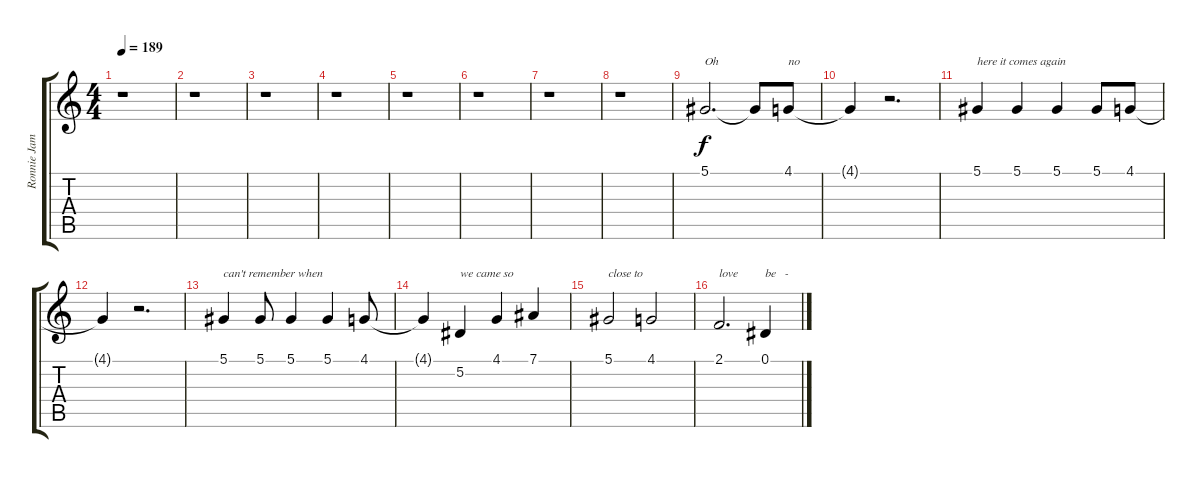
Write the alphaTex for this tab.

\track ("Ronnie James Dio" "Ronnie Jam") {instrument violin}
\staff {score tabs}
\tuning (Eb4 Bb3 Gb3 Db3 Ab2 Eb2) {hide}
\ts (4 4)
\tempo 189
\clef g2
\ks c
r.1{dy f instrument violin} |
r.1 |
r.1 |
r.1 |
r.1 |
r.1 |
r.1 |
r.1 |
5.1.2{d txt "Oh"} 5.1{t}.8 4.1.8{txt "no"} |
4.1{t}.4 r.2{d} |
5.1.4{txt "here it comes again"} 5.1.4 5.1.4 5.1.8 4.1.8 |
4.1{t}.4 r.2{d} |
5.1.4{txt "can't remember when"} 5.1.8 5.1.4 5.1.4 4.1.8 |
4.1{t}.4 5.2.4{txt "we came so"} 4.1.4 7.1.4 |
5.1.2{txt "close to"} 4.1.2 |
2.1.2{d txt "love"} 0.1.4{txt "be   -"}
